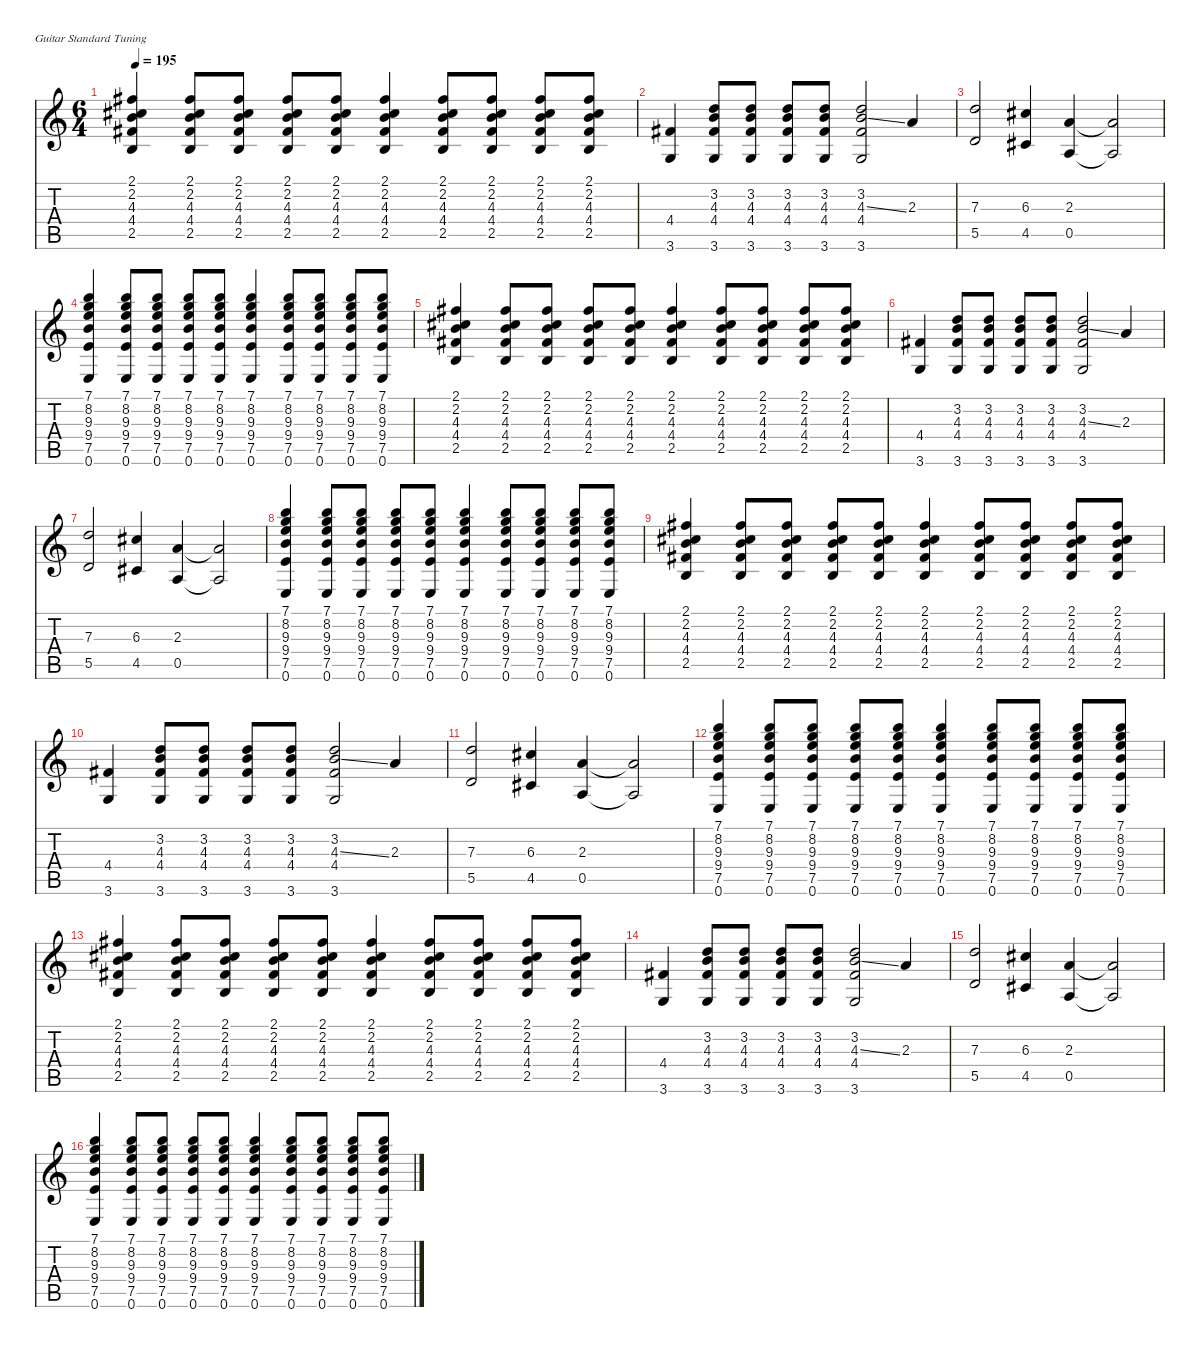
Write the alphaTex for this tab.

\defaultSystemsLayout 4
\hideDynamics
\bracketExtendMode nobrackets
\singleTrackTrackNamePolicy hidden
\multiTrackTrackNamePolicy hidden
\firstSystemTrackNameMode fullname
\firstSystemTrackNameOrientation horizontal
\otherSystemsTrackNameOrientation horizontal
\track ("Guitar 1" "dist.guit.") {instrument distortionguitar}
\staff {score tabs}
\tuning (E4 B3 G3 D3 A2 E2)
\ts (6 4)
\tempo 195
\clef g2
\ks c
(2.1{acc #} 2.2{acc #} 4.3 4.4{acc #} 2.5).4{dy f beam Up} (2.1{acc #} 2.2{acc #} 4.3 4.4{acc #} 2.5).8{beam Up} (2.1{acc #} 2.2{acc #} 4.3 4.4{acc #} 2.5).8{beam Up} (2.1{acc #} 2.2{acc #} 4.3 4.4{acc #} 2.5).8{beam Up} (2.1{acc #} 2.2{acc #} 4.3 4.4{acc #} 2.5).8{beam Up} (2.1{acc #} 2.2{acc #} 4.3 4.4{acc #} 2.5).4{beam Up} (2.1{acc #} 2.2{acc #} 4.3 4.4{acc #} 2.5).8{beam Up} (2.1{acc #} 2.2{acc #} 4.3 4.4{acc #} 2.5).8{beam Up} (2.1{acc #} 2.2{acc #} 4.3 4.4{acc #} 2.5).8{beam Up} (2.1{acc #} 2.2{acc #} 4.3 4.4{acc #} 2.5).8{beam Up} |
(4.4{acc #} 3.6).4{beam Up} (3.2 4.3 4.4{acc #} 3.6).8{beam Up} (3.2 4.3 4.4{acc #} 3.6).8{beam Up} (3.2 4.3 4.4{acc #} 3.6).8{beam Up} (3.2 4.3 4.4{acc #} 3.6).8{beam Up} (3.2 4.3{ss} 4.4{acc #} 3.6).2{beam Up} 2.3.4{beam Up} |
(7.3 5.5).2{beam Up} (6.3{acc #} 4.5{acc #}).4{beam Up} (2.3 0.5).4{beam Up} (2.3{t} 0.5{t}).2{beam Up} |
(7.1 8.2 9.3 9.4 7.5 0.6).4{beam Up} (7.1 8.2 9.3 9.4 7.5 0.6).8{beam Up} (7.1 8.2 9.3 9.4 7.5 0.6).8{beam Up} (7.1 8.2 9.3 9.4 7.5 0.6).8{beam Up} (7.1 8.2 9.3 9.4 7.5 0.6).8{beam Up} (7.1 8.2 9.3 9.4 7.5 0.6).4{beam Up} (7.1 8.2 9.3 9.4 7.5 0.6).8{beam Up} (7.1 8.2 9.3 9.4 7.5 0.6).8{beam Up} (7.1 8.2 9.3 9.4 7.5 0.6).8{beam Up} (7.1 8.2 9.3 9.4 7.5 0.6).8{beam Up} |
(2.1{acc #} 2.2{acc #} 4.3 4.4{acc #} 2.5).4{beam Up} (2.1{acc #} 2.2{acc #} 4.3 4.4{acc #} 2.5).8{beam Up} (2.1{acc #} 2.2{acc #} 4.3 4.4{acc #} 2.5).8{beam Up} (2.1{acc #} 2.2{acc #} 4.3 4.4{acc #} 2.5).8{beam Up} (2.1{acc #} 2.2{acc #} 4.3 4.4{acc #} 2.5).8{beam Up} (2.1{acc #} 2.2{acc #} 4.3 4.4{acc #} 2.5).4{beam Up} (2.1{acc #} 2.2{acc #} 4.3 4.4{acc #} 2.5).8{beam Up} (2.1{acc #} 2.2{acc #} 4.3 4.4{acc #} 2.5).8{beam Up} (2.1{acc #} 2.2{acc #} 4.3 4.4{acc #} 2.5).8{beam Up} (2.1{acc #} 2.2{acc #} 4.3 4.4{acc #} 2.5).8{beam Up} |
(4.4{acc #} 3.6).4{beam Up} (3.2 4.3 4.4{acc #} 3.6).8{beam Up} (3.2 4.3 4.4{acc #} 3.6).8{beam Up} (3.2 4.3 4.4{acc #} 3.6).8{beam Up} (3.2 4.3 4.4{acc #} 3.6).8{beam Up} (3.2 4.3{ss} 4.4{acc #} 3.6).2{beam Up} 2.3.4{beam Up} |
(7.3 5.5).2{beam Up} (6.3{acc #} 4.5{acc #}).4{beam Up} (2.3 0.5).4{beam Up} (2.3{t} 0.5{t}).2{beam Up} |
(7.1 8.2 9.3 9.4 7.5 0.6).4{beam Up} (7.1 8.2 9.3 9.4 7.5 0.6).8{beam Up} (7.1 8.2 9.3 9.4 7.5 0.6).8{beam Up} (7.1 8.2 9.3 9.4 7.5 0.6).8{beam Up} (7.1 8.2 9.3 9.4 7.5 0.6).8{beam Up} (7.1 8.2 9.3 9.4 7.5 0.6).4{beam Up} (7.1 8.2 9.3 9.4 7.5 0.6).8{beam Up} (7.1 8.2 9.3 9.4 7.5 0.6).8{beam Up} (7.1 8.2 9.3 9.4 7.5 0.6).8{beam Up} (7.1 8.2 9.3 9.4 7.5 0.6).8{beam Up} |
(2.1{acc #} 2.2{acc #} 4.3 4.4{acc #} 2.5).4{beam Up} (2.1{acc #} 2.2{acc #} 4.3 4.4{acc #} 2.5).8{beam Up} (2.1{acc #} 2.2{acc #} 4.3 4.4{acc #} 2.5).8{beam Up} (2.1{acc #} 2.2{acc #} 4.3 4.4{acc #} 2.5).8{beam Up} (2.1{acc #} 2.2{acc #} 4.3 4.4{acc #} 2.5).8{beam Up} (2.1{acc #} 2.2{acc #} 4.3 4.4{acc #} 2.5).4{beam Up} (2.1{acc #} 2.2{acc #} 4.3 4.4{acc #} 2.5).8{beam Up} (2.1{acc #} 2.2{acc #} 4.3 4.4{acc #} 2.5).8{beam Up} (2.1{acc #} 2.2{acc #} 4.3 4.4{acc #} 2.5).8{beam Up} (2.1{acc #} 2.2{acc #} 4.3 4.4{acc #} 2.5).8{beam Up} |
(4.4{acc #} 3.6).4{beam Up} (3.2 4.3 4.4{acc #} 3.6).8{beam Up} (3.2 4.3 4.4{acc #} 3.6).8{beam Up} (3.2 4.3 4.4{acc #} 3.6).8{beam Up} (3.2 4.3 4.4{acc #} 3.6).8{beam Up} (3.2 4.3{ss} 4.4{acc #} 3.6).2{beam Up} 2.3.4{beam Up} |
(7.3 5.5).2{beam Up} (6.3{acc #} 4.5{acc #}).4{beam Up} (2.3 0.5).4{beam Up} (2.3{t} 0.5{t}).2{beam Up} |
(7.1 8.2 9.3 9.4 7.5 0.6).4{beam Up} (7.1 8.2 9.3 9.4 7.5 0.6).8{beam Up} (7.1 8.2 9.3 9.4 7.5 0.6).8{beam Up} (7.1 8.2 9.3 9.4 7.5 0.6).8{beam Up} (7.1 8.2 9.3 9.4 7.5 0.6).8{beam Up} (7.1 8.2 9.3 9.4 7.5 0.6).4{beam Up} (7.1 8.2 9.3 9.4 7.5 0.6).8{beam Up} (7.1 8.2 9.3 9.4 7.5 0.6).8{beam Up} (7.1 8.2 9.3 9.4 7.5 0.6).8{beam Up} (7.1 8.2 9.3 9.4 7.5 0.6).8{beam Up} |
(2.1{acc #} 2.2{acc #} 4.3 4.4{acc #} 2.5).4{beam Up} (2.1{acc #} 2.2{acc #} 4.3 4.4{acc #} 2.5).8{beam Up} (2.1{acc #} 2.2{acc #} 4.3 4.4{acc #} 2.5).8{beam Up} (2.1{acc #} 2.2{acc #} 4.3 4.4{acc #} 2.5).8{beam Up} (2.1{acc #} 2.2{acc #} 4.3 4.4{acc #} 2.5).8{beam Up} (2.1{acc #} 2.2{acc #} 4.3 4.4{acc #} 2.5).4{beam Up} (2.1{acc #} 2.2{acc #} 4.3 4.4{acc #} 2.5).8{beam Up} (2.1{acc #} 2.2{acc #} 4.3 4.4{acc #} 2.5).8{beam Up} (2.1{acc #} 2.2{acc #} 4.3 4.4{acc #} 2.5).8{beam Up} (2.1{acc #} 2.2{acc #} 4.3 4.4{acc #} 2.5).8{beam Up} |
(4.4{acc #} 3.6).4{beam Up} (3.2 4.3 4.4{acc #} 3.6).8{beam Up} (3.2 4.3 4.4{acc #} 3.6).8{beam Up} (3.2 4.3 4.4{acc #} 3.6).8{beam Up} (3.2 4.3 4.4{acc #} 3.6).8{beam Up} (3.2 4.3{ss} 4.4{acc #} 3.6).2{beam Up} 2.3.4{beam Up} |
(7.3 5.5).2{beam Up} (6.3{acc #} 4.5{acc #}).4{beam Up} (2.3 0.5).4{beam Up} (2.3{t} 0.5{t}).2{beam Up} |
(7.1 8.2 9.3 9.4 7.5 0.6).4{beam Up} (7.1 8.2 9.3 9.4 7.5 0.6).8{beam Up} (7.1 8.2 9.3 9.4 7.5 0.6).8{beam Up} (7.1 8.2 9.3 9.4 7.5 0.6).8{beam Up} (7.1 8.2 9.3 9.4 7.5 0.6).8{beam Up} (7.1 8.2 9.3 9.4 7.5 0.6).4{beam Up} (7.1 8.2 9.3 9.4 7.5 0.6).8{beam Up} (7.1 8.2 9.3 9.4 7.5 0.6).8{beam Up} (7.1 8.2 9.3 9.4 7.5 0.6).8{beam Up} (7.1 8.2 9.3 9.4 7.5 0.6).8{beam Up}
